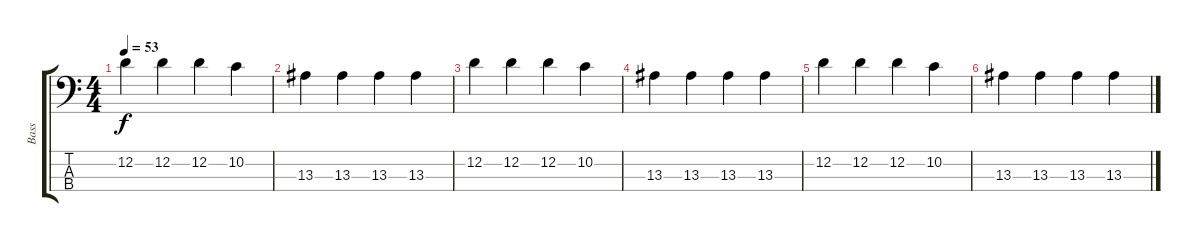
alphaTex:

\track ("Bass" "Bass") {instrument electricbassfinger}
\staff {score tabs}
\tuning (G2 D2 A1 E1) {hide}
\ts (4 4)
\tempo 53
\clef f4
\ks c
12.2.4{dy f} 12.2.4 12.2.4 10.2.4 |
13.3.4 13.3.4 13.3.4 13.3.4 |
12.2.4 12.2.4 12.2.4 10.2.4 |
13.3.4 13.3.4 13.3.4 13.3.4 |
12.2.4 12.2.4 12.2.4 10.2.4 |
13.3.4 13.3.4 13.3.4 13.3.4
